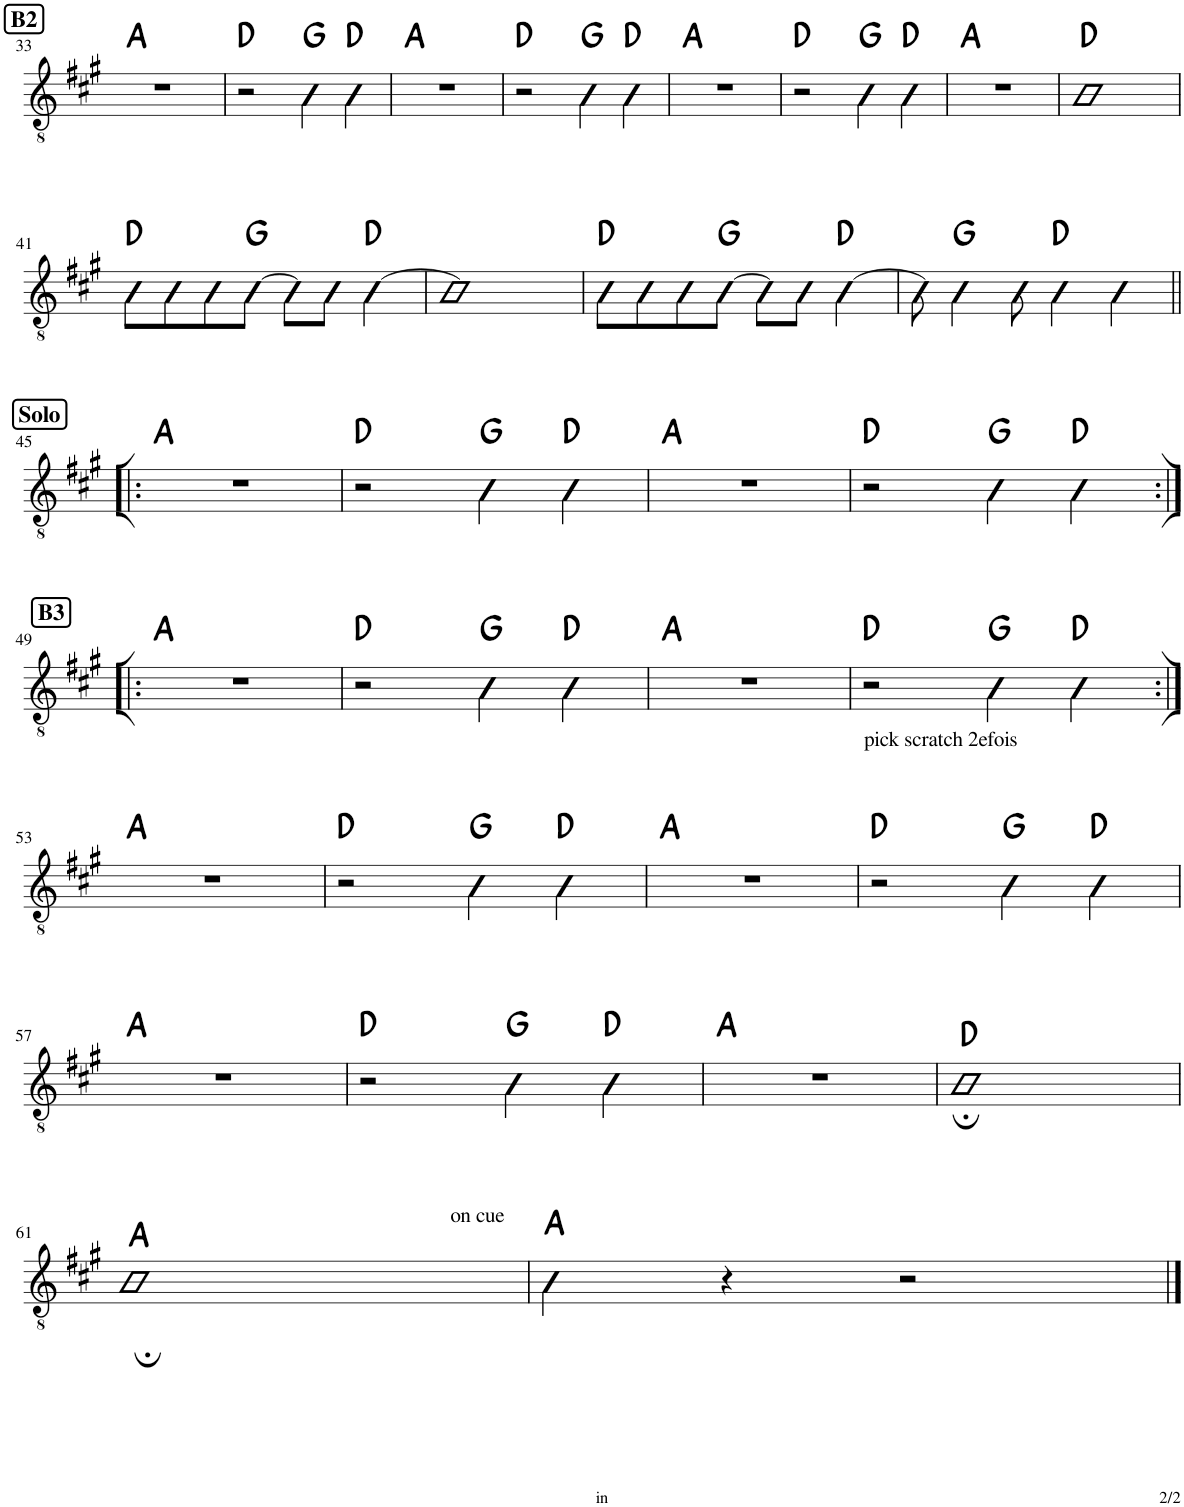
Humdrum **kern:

**kern	**harte
*part1	*part1
*staff1	*
*I"Classical Guitar	*
*I'Guit.	*
!!LO:PB:g=z
*clefGv2	*
*k[f#c#g#]	*
*M4/4	*
!!LO:REH:place=s1:a:B:cj:fs=11:t=B2
=33	=33
1r	A:maj
=34	=34
2r	D:maj
4G#\	G:maj
4G#\	D:maj
=35	=35
1r	A:maj
=36	=36
2r	D:maj
4G#\	G:maj
4G#\	D:maj
=37	=37
1r	A:maj
=38	=38
2r	D:maj
4G#\	G:maj
4G#\	D:maj
=39	=39
1r	A:maj
=40	=40
1D 1A 1d 1f#	D:maj
!!LO:LB:g=z
=41	=41
8D\L	D:maj
8D\	.
8D\	.
[8GG#\J	G:maj
8GG#\L]	.
8GG#\J	.
[4D\	D:maj
=42	=42
1D]	.
=43	=43
8D\L	D:maj
8D\	.
8D\	.
[8GG#\J	G:maj
8GG#\L]	.
8GG#\J	.
[4D\	D:maj
=44	=44
8D\]	.
4GG#\	G:maj
8GG#\	.
4D\	D:maj
4D\	.
!!LO:LB:g=z
!!LO:REH:place=s1:a:B:cj:fs=11:t=Solo
=45!|:	=45!|:
1r	A:maj
=46	=46
2r	D:maj
4G#\	G:maj
4G#\	D:maj
=47	=47
1r	A:maj
=48	=48
2r	D:maj
4G#\	G:maj
4G#\	D:maj
!!LO:LB:g=z
!!LO:REH:place=s1:a:B:cj:fs=11:t=B3
=49:|!|:	=49:|!|:
1r	A:maj
=50	=50
2r	D:maj
4G#\	G:maj
4G#\	D:maj
=51	=51
1r	A:maj
=52	=52
!LO:TX:b:t=pick scratch 2efois	!
2r	D:maj
4G#\	G:maj
4G#\	D:maj
!!LO:LB:g=z
=53:|!	=53:|!
1r	A:maj
=54	=54
2r	D:maj
4G#\	G:maj
4G#\	D:maj
=55	=55
1r	A:maj
=56	=56
2r	D:maj
4G#\	G:maj
4G#\	D:maj
!!LO:LB:g=z
=57	=57
1r	A:maj
=58	=58
2r	D:maj
4G#\	G:maj
4G#\	D:maj
=59	=59
1r	A:maj
=60	=60
1D; 1A; 1d; 1f#;	D:maj
!!LO:LB:g=z
=61	=61
1AA; 1E; 1A;	A:maj
=62	=62
!LO:TX:a:t=on cue	!
4AA\ 4E\ 4A\	A:maj
4r	.
2r	.
==	==
*-	*-
